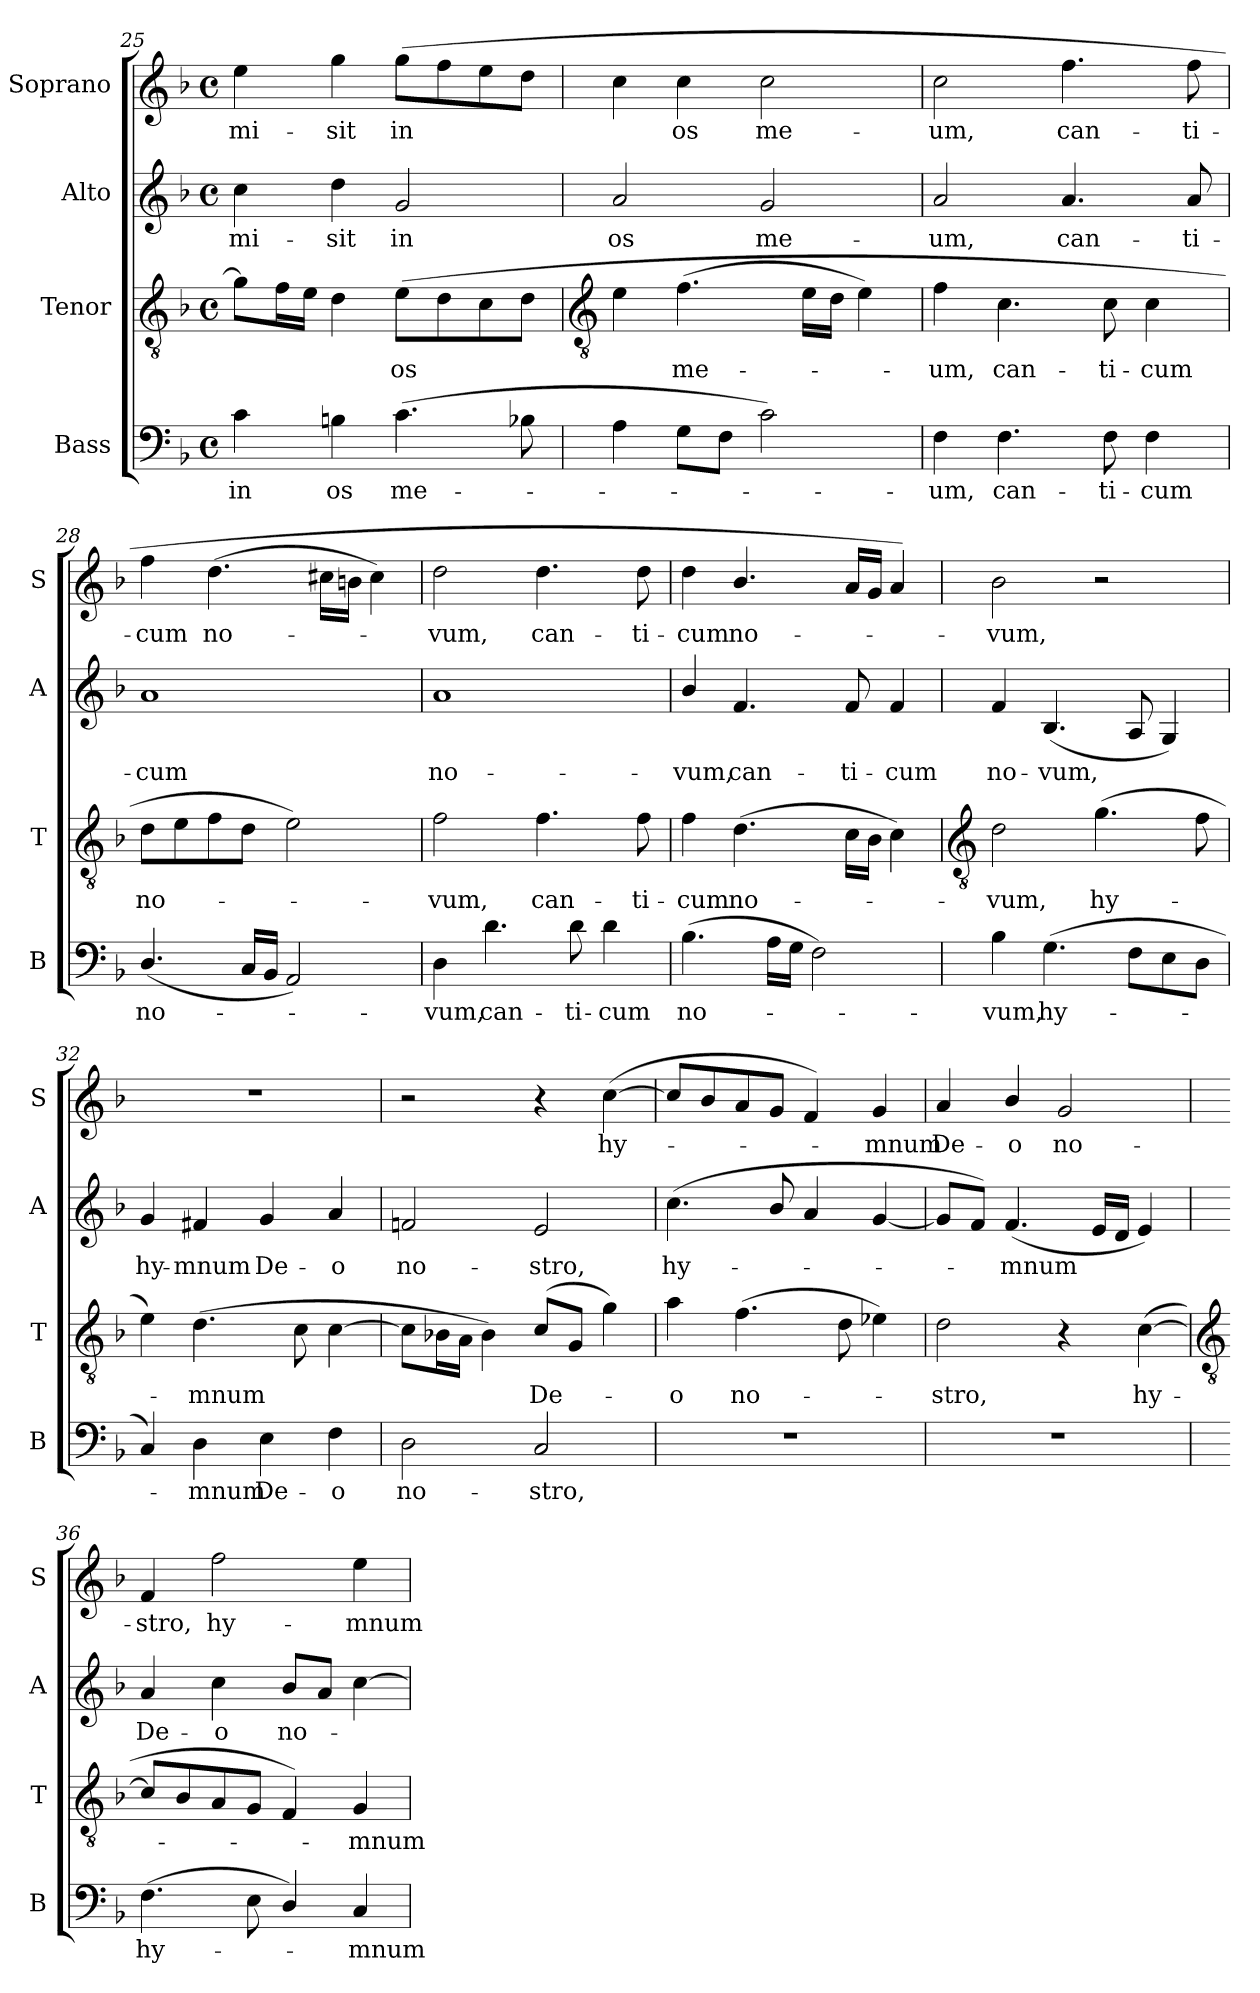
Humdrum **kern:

**kern	**text	**kern	**text	**kern	**text	**kern	**text
*part4	*part4	*part3	*part3	*part2	*part2	*part1	*part1
*staff4	*staff4	*staff3	*staff3	*staff2	*staff2	*staff1	*staff1
*I"Bass	*	*I"Tenor	*	*I"Alto	*	*I"Soprano	*
*I'B	*	*I'T	*	*I'A	*	*I'S	*
*clefF4	*	*clefGv2	*	*clefG2	*	*clefG2	*
*k[b-]	*	*k[b-]	*	*k[b-]	*	*k[b-]	*
*F:	*	*F:	*	*F:	*	*F:	*
*M4/4	*	*M4/4	*	*M4/4	*	*M4/4	*
*met(c)	*	*met(c)	*	*met(c)	*	*met(c)	*
=25	=25	=25	=25	=25	=25	=25	=25
!	!LO:LY:b	!	!	!	!LO:LY:b	!	!LO:LY:b
4c	in	8gL]	.	4cc	-mi-	4ee	-mi-
.	.	16fL	.	.	.	.	.
.	.	16eJJ	.	.	.	.	.
!	!LO:LY:b	!	!	!	!LO:LY:b	!	!LO:LY:b
4Bn	os	4d	.	4dd	-sit	4gg	-sit
!	!LO:LY:b	!	!LO:LY:b	!	!LO:LY:b	!	!LO:LY:b
(>4.c	me-	(>8eL	os	2g	in	(<8ggL	in
.	.	8d	.	.	.	8ff	.
.	.	8c	.	.	.	8ee	.
8B-X	.	8dJ	.	.	.	8ddJ	.
!!LO:LB:g=z
=26	=26	=26	=26	=26	=26	=26	=26
*	*	*clefGv2	*	*	*	*	*
!	!	!	!	!	!LO:LY:b	!	!
4A	.	4e	.	2a	os	4cc	.
!	!	!	!LO:LY:b	!	!	!	!LO:LY:b
8GL	.	(>4.f	me-	.	.	4cc	os
8FJ	.	.	.	.	.	.	.
!	!	!	!	!	!LO:LY:b	!	!LO:LY:b
2c)	.	.	.	2g	me-	2cc	me-
.	.	16eLL	.	.	.	.	.
.	.	16dJJ	.	.	.	.	.
.	.	4e)	.	.	.	.	.
=27	=27	=27	=27	=27	=27	=27	=27
!	!LO:LY:b	!	!LO:LY:b	!	!LO:LY:b	!	!LO:LY:b
4F	um,	4f	um,	2a	-um,	2cc	-um,
!	!LO:LY:b	!	!LO:LY:b	!	!	!	!
4.F	can-	4.c	can-	.	.	.	.
!	!	!	!	!	!LO:LY:b	!	!LO:LY:b
.	.	.	.	4.a	can-	4.ff	can-
!	!LO:LY:b	!	!LO:LY:b	!	!	!	!
8F	-ti-	8c	-ti-	.	.	.	.
!	!LO:LY:b	!	!LO:LY:b	!	!	!	!
4F	-cum	4c	-cum	.	.	.	.
!	!	!	!	!	!LO:LY:b	!	!LO:LY:b
.	.	.	.	8a	-ti-	8ff	-ti-
=28	=28	=28	=28	=28	=28	=28	=28
!	!LO:LY:b	!	!LO:LY:b	!	!LO:LY:b	!	!LO:LY:b
(<4.D/	no-	8dL	no-	1a	-cum	4ff	-cum
.	.	8e	.	.	.	.	.
!	!	!	!	!	!	!	!LO:LY:b
.	.	8f	.	.	.	(>4.dd	no-
16CLL	.	8dJ	.	.	.	.	.
16BB-JJ	.	.	.	.	.	.	.
2AA)	.	2e)	.	.	.	.	.
.	.	.	.	.	.	16cc#XLL	.
.	.	.	.	.	.	16bnJJ	.
.	.	.	.	.	.	4cc#)	.
=29	=29	=29	=29	=29	=29	=29	=29
!	!LO:LY:b	!	!LO:LY:b	!	!LO:LY:b	!	!LO:LY:b
4D	vum,	2f	vum,	1a	no-	2dd	vum,
!	!LO:LY:b	!	!	!	!	!	!
4.d	can-	.	.	.	.	.	.
!	!	!	!LO:LY:b	!	!	!	!LO:LY:b
.	.	4.f	can-	.	.	4.dd	can-
!	!LO:LY:b	!	!	!	!	!	!
8d	-ti-	.	.	.	.	.	.
!	!LO:LY:b	!	!	!	!	!	!
4d	-cum	.	.	.	.	.	.
!	!	!	!LO:LY:b	!	!	!	!LO:LY:b
.	.	8f	-ti-	.	.	8dd	-ti-
=30	=30	=30	=30	=30	=30	=30	=30
!	!LO:LY:b	!	!LO:LY:b	!	!LO:LY:b	!	!LO:LY:b
(>4.B-	no-	4f	-cum	4b-/	-vum,	4dd	-cum
!	!	!	!LO:LY:b	!	!LO:LY:b	!	!LO:LY:b
.	.	(>4.d	no-	4.f	can-	4.b-/	no-
16ALL	.	.	.	.	.	.	.
16GJJ	.	.	.	.	.	.	.
2F)	.	.	.	.	.	.	.
!	!	!	!	!	!LO:LY:b	!	!
.	.	16cLL	.	8f	-ti-	16aLL	.
.	.	16B-JJ	.	.	.	16gJJ	.
!	!	!	!	!	!LO:LY:b	!	!
.	.	4c)	.	4f	-cum	4a)	.
!!LO:LB:g=z
=31	=31	=31	=31	=31	=31	=31	=31
*	*	*clefGv2	*	*	*	*	*
!	!LO:LY:b	!	!LO:LY:b	!	!LO:LY:b	!	!LO:LY:b
4B-	vum,	2d	vum,	4f	no-	2b-	vum,
!	!LO:LY:b	!	!	!	!LO:LY:b	!	!
(>4.G	hy-	.	.	(<4.B-	-vum,	.	.
!	!	!	!LO:LY:b	!	!	!	!
.	.	(>4.g	hy-	.	.	2r	.
8FL	.	.	.	8A	.	.	.
8E	.	.	.	4G)	.	.	.
8DJ	.	8f	.	.	.	.	.
=32	=32	=32	=32	=32	=32	=32	=32
!	!	!	!	!	!LO:LY:b	!	!
4C)	.	4e)	.	4g	hy-	1r	.
!	!LO:LY:b	!	!LO:LY:b	!	!LO:LY:b	!	!
4D	mnum	(>4.d	mnum	4f#X	-mnum	.	.
!	!LO:LY:b	!	!	!	!LO:LY:b	!	!
4E	De-	.	.	4g	De-	.	.
.	.	8c	.	.	.	.	.
!	!LO:LY:b	!	!	!	!LO:LY:b	!	!
4F	-o	[4c	.	4a	-o	.	.
=33	=33	=33	=33	=33	=33	=33	=33
!	!LO:LY:b	!	!	!	!LO:LY:b	!	!
2D	no-	8cL]	.	2fn	no-	2r	.
.	.	16B-XL	.	.	.	.	.
.	.	16AJJ	.	.	.	.	.
.	.	4B-)	.	.	.	.	.
!	!LO:LY:b	!	!LO:LY:b	!	!LO:LY:b	!	!
2C	-stro,	(>8cL	De-	2e	-stro,	4r	.
.	.	8GJ	.	.	.	.	.
!	!	!	!	!	!	!	!LO:LY:b
.	.	4g)	.	.	.	(<[4cc	hy-
=34	=34	=34	=34	=34	=34	=34	=34
!	!	!	!LO:LY:b	!	!LO:LY:b	!	!
1r	.	4a	o	(<4.cc	hy-	8ccL]	.
.	.	.	.	.	.	8b-	.
!	!	!	!LO:LY:b	!	!	!	!
.	.	(>4.f	no-	.	.	8a	.
.	.	.	.	8b-/	.	8gJ	.
.	.	.	.	4a	.	4f)	.
.	.	8d	.	.	.	.	.
!	!	!	!	!	!	!	!LO:LY:b
.	.	4e-X)	.	[4g	.	4g	mnum
=35	=35	=35	=35	=35	=35	=35	=35
!	!	!	!LO:LY:b	!	!	!	!LO:LY:b
1r	.	2d	stro,	8gL]	.	4a	De-
.	.	.	.	8fJ)	.	.	.
!	!	!	!	!	!LO:LY:b	!	!LO:LY:b
.	.	.	.	(<4.f	mnum	4b-/	-o
!	!	!	!	!	!	!	!LO:LY:b
.	.	4r	.	.	.	2g	no-
.	.	.	.	16eLL	.	.	.
.	.	.	.	16dJJ	.	.	.
!	!	!	!LO:LY:b	!	!	!	!
.	.	(<[4c	hy-	4e)	.	.	.
!!LO:LB:g=z
=36	=36	=36	=36	=36	=36	=36	=36
*	*	*clefGv2	*	*	*	*	*
!	!LO:LY:b	!	!	!	!LO:LY:b	!	!LO:LY:b
(>4.F	hy-	8cL]	.	4a	De-	4f	-stro,
.	.	8B-	.	.	.	.	.
!	!	!	!	!	!LO:LY:b	!	!LO:LY:b
.	.	8A	.	4cc	-o	2ff	hy-
8E	.	8GJ	.	.	.	.	.
!	!	!	!	!	!LO:LY:b	!	!
4D/)	.	4F)	.	8b-L	no-	.	.
.	.	.	.	8aJ	.	.	.
!	!LO:LY:b	!	!LO:LY:b	!	!	!	!LO:LY:b
4C	mnum	4G	mnum	[4cc	.	4ee	-mnum
=	=	=	=	=	=	=	=
*-	*-	*-	*-	*-	*-	*-	*-
